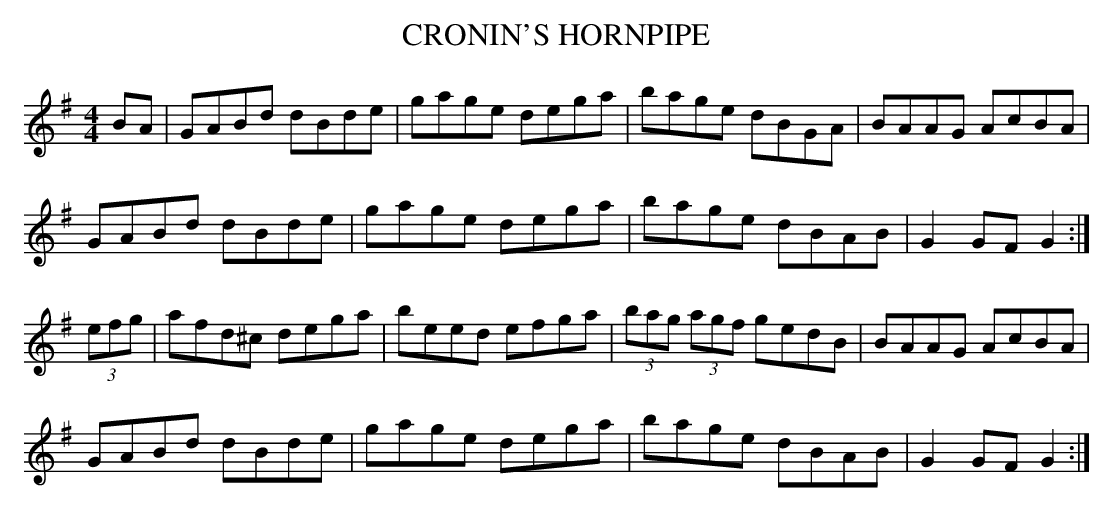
X:1
T: CRONIN'S HORNPIPE
M: 4/4
L: 1/8
K: G
BA|GABd dBde|gage dega|bage dBGA|BAAG AcBA|
GABd dBde|gage dega|bage dBAB|G2GF G2 :|
(3efg|afd^c dega|beed efga|(3bag (3agf gedB|BAAG AcBA|
GABd dBde|gage dega|bage dBAB|G2GF G2 :|
